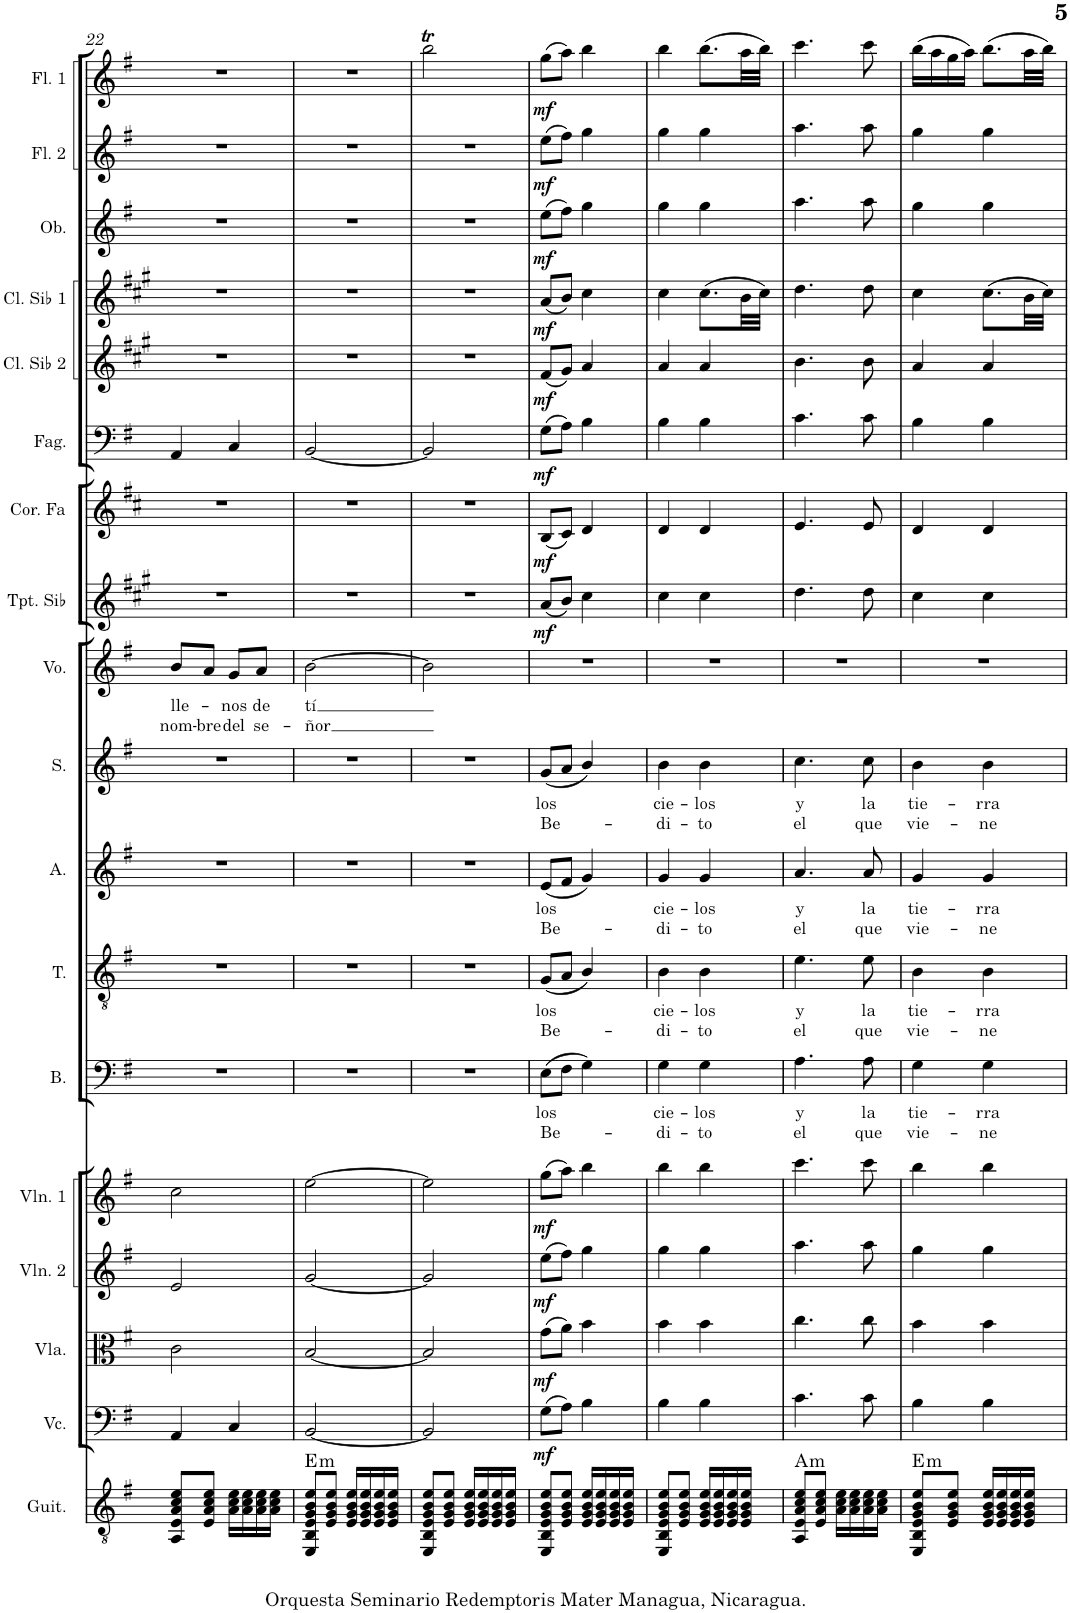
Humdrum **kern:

**kern	**harte	**kern	**dynam	**kern	**dynam	**kern	**dynam	**kern	**dynam	**kern	**text	**text	**kern	**text	**text	**kern	**text	**text	**kern	**text	**text	**kern	**text	**text	**kern	**dynam	**kern	**dynam	**kern	**dynam	**kern	**dynam	**kern	**dynam	**kern	**dynam	**kern	**dynam	**kern	**dynam
*part18	*part18	*part17	*part17	*part16	*part16	*part15	*part15	*part14	*part14	*part13	*part13	*part13	*part12	*part12	*part12	*part11	*part11	*part11	*part10	*part10	*part10	*part9	*part9	*part9	*part8	*part8	*part7	*part7	*part6	*part6	*part5	*part5	*part4	*part4	*part3	*part3	*part2	*part2	*part1	*part1
*staff18	*	*staff17	*staff17	*staff16	*staff16	*staff15	*staff15	*staff14	*staff14	*staff13	*staff13	*staff13	*staff12	*staff12	*staff12	*staff11	*staff11	*staff11	*staff10	*staff10	*staff10	*staff9	*staff9	*staff9	*staff8	*staff8	*staff7	*staff7	*staff6	*staff6	*staff5	*staff5	*staff4	*staff4	*staff3	*staff3	*staff2	*staff2	*staff1	*staff1
*I"Guitarra clásica	*	*I"Violonchelo	*	*I"Viola	*	*I"Violín 2	*	*I"Violín 1	*	*I"Bajo	*	*	*I"Tenor	*	*	*I"Alto	*	*	*I"Soprano	*	*	*I"Voz	*	*	*I"Trompeta en Sib	*	*I"Corno en Fa	*	*I"Fagot	*	*I"Clarinete en Sib 2	*	*I"Clarinete en Sib 1	*	*I"Oboe	*	*I"Flauta 2	*	*I"Flauta 1	*
*I'Guit.	*	*I'Vc.	*	*I'Vla.	*	*I'Vln. 2	*	*I'Vln. 1	*	*I'B.	*	*	*I'T.	*	*	*I'A.	*	*	*I'S.	*	*	*I'Vo.	*	*	*I'Tpt. Sib	*	*I'Cor. Fa	*	*I'Fag.	*	*I'Cl. Sib 2	*	*I'Cl. Sib 1	*	*I'Ob.	*	*I'Fl. 2	*	*I'Fl. 1	*
!!LO:PB:g=z
*clefGv2	*	*clefF4	*	*clefC3	*	*clefG2	*	*clefG2	*	*clefF4	*	*	*clefGv2	*	*	*clefG2	*	*	*clefG2	*	*	*clefG2	*	*	*clefG2	*	*clefG2	*	*clefF4	*	*clefG2	*	*clefG2	*	*clefG2	*	*clefG2	*	*clefG2	*
*	*	*	*	*	*	*	*	*	*	*	*	*	*	*	*	*	*	*	*	*	*	*	*	*	*Trd1c2	*	*Trd4c7	*	*	*	*Trd1c2	*	*Trd1c2	*	*	*	*	*	*	*
*k[f#]	*	*k[f#]	*	*k[f#]	*	*k[f#]	*	*k[f#]	*	*k[f#]	*	*	*k[f#]	*	*	*k[f#]	*	*	*k[f#]	*	*	*k[f#]	*	*	*k[f#c#g#]	*	*k[f#c#]	*	*k[f#]	*	*k[f#c#g#]	*	*k[f#c#g#]	*	*k[f#]	*	*k[f#]	*	*k[f#]	*
*M2/4	*	*M2/4	*	*M2/4	*	*M2/4	*	*M2/4	*	*M2/4	*	*	*M2/4	*	*	*M2/4	*	*	*M2/4	*	*	*M2/4	*	*	*M2/4	*	*M2/4	*	*M2/4	*	*M2/4	*	*M2/4	*	*M2/4	*	*M2/4	*	*M2/4	*
=22	=22	=22	=22	=22	=22	=22	=22	=22	=22	=22	=22	=22	=22	=22	=22	=22	=22	=22	=22	=22	=22	=22	=22	=22	=22	=22	=22	=22	=22	=22	=22	=22	=22	=22	=22	=22	=22	=22	=22	=22
!	!	!	!	!	!	!	!	!	!	!	!	!	!	!	!	!	!	!	!	!	!	!	!LO:LY:b	!LO:LY:b	!	!	!	!	!	!	!	!	!	!	!	!	!	!	!	!
8AA/ 8E/ 8A/ 8c/ 8e/L	.	4AA/	.	2c\	.	2e/	.	2cc\	.	2r	.	.	2r	.	.	2r	.	.	2r	.	.	8b/L	lle-	nom-	2r	.	2r	.	4AA/	.	2r	.	2r	.	2r	.	2r	.	2r	.
!	!	!	!	!	!	!	!	!	!	!	!	!	!	!	!	!	!	!	!	!	!	!	!	!LO:LY:b	!	!	!	!	!	!	!	!	!	!	!	!	!	!	!	!
8E/ 8A/ 8c/ 8e/J	.	.	.	.	.	.	.	.	.	.	.	.	.	.	.	.	.	.	.	.	.	8a/J	.	-bre	.	.	.	.	.	.	.	.	.	.	.	.	.	.	.	.
!	!	!	!	!	!	!	!	!	!	!	!	!	!	!	!	!	!	!	!	!	!	!	!LO:LY:b	!LO:LY:b	!	!	!	!	!	!	!	!	!	!	!	!	!	!	!	!
16A\ 16c\ 16e\LL	.	4C/	.	.	.	.	.	.	.	.	.	.	.	.	.	.	.	.	.	.	.	8g/L	-nos	del	.	.	.	.	4C/	.	.	.	.	.	.	.	.	.	.	.
16A\ 16c\ 16e\	.	.	.	.	.	.	.	.	.	.	.	.	.	.	.	.	.	.	.	.	.	.	.	.	.	.	.	.	.	.	.	.	.	.	.	.	.	.	.	.
!	!	!	!	!	!	!	!	!	!	!	!	!	!	!	!	!	!	!	!	!	!	!	!LO:LY:b	!LO:LY:b	!	!	!	!	!	!	!	!	!	!	!	!	!	!	!	!
16A\ 16c\ 16e\	.	.	.	.	.	.	.	.	.	.	.	.	.	.	.	.	.	.	.	.	.	8a/J	de	se-	.	.	.	.	.	.	.	.	.	.	.	.	.	.	.	.
16A\ 16c\ 16e\JJ	.	.	.	.	.	.	.	.	.	.	.	.	.	.	.	.	.	.	.	.	.	.	.	.	.	.	.	.	.	.	.	.	.	.	.	.	.	.	.	.
=23	=23	=23	=23	=23	=23	=23	=23	=23	=23	=23	=23	=23	=23	=23	=23	=23	=23	=23	=23	=23	=23	=23	=23	=23	=23	=23	=23	=23	=23	=23	=23	=23	=23	=23	=23	=23	=23	=23	=23	=23
!	!LO:H:kt=m	!	!	!	!	!	!	!	!	!	!	!	!	!	!	!	!	!	!	!	!	!	!LO:LY:b	!LO:LY:b	!	!	!	!	!	!	!	!	!	!	!	!	!	!	!	!
8EE/ 8BB/ 8E/ 8G/ 8B/ 8e/L	E:min	[2BB/	.	[2B/	.	[2g/	.	[2ee\	.	2r	.	.	2r	.	.	2r	.	.	2r	.	.	[2b\	tí	-ñor	2r	.	2r	.	[2BB/	.	2r	.	2r	.	2r	.	2r	.	2r	.
8E/ 8G/ 8B/ 8e/J	.	.	.	.	.	.	.	.	.	.	.	.	.	.	.	.	.	.	.	.	.	.	.	.	.	.	.	.	.	.	.	.	.	.	.	.	.	.	.	.
16E/ 16G/ 16B/ 16e/LL	.	.	.	.	.	.	.	.	.	.	.	.	.	.	.	.	.	.	.	.	.	.	.	.	.	.	.	.	.	.	.	.	.	.	.	.	.	.	.	.
16E/ 16G/ 16B/ 16e/	.	.	.	.	.	.	.	.	.	.	.	.	.	.	.	.	.	.	.	.	.	.	.	.	.	.	.	.	.	.	.	.	.	.	.	.	.	.	.	.
16E/ 16G/ 16B/ 16e/	.	.	.	.	.	.	.	.	.	.	.	.	.	.	.	.	.	.	.	.	.	.	.	.	.	.	.	.	.	.	.	.	.	.	.	.	.	.	.	.
16E/ 16G/ 16B/ 16e/JJ	.	.	.	.	.	.	.	.	.	.	.	.	.	.	.	.	.	.	.	.	.	.	.	.	.	.	.	.	.	.	.	.	.	.	.	.	.	.	.	.
=24	=24	=24	=24	=24	=24	=24	=24	=24	=24	=24	=24	=24	=24	=24	=24	=24	=24	=24	=24	=24	=24	=24	=24	=24	=24	=24	=24	=24	=24	=24	=24	=24	=24	=24	=24	=24	=24	=24	=24	=24
8EE/ 8BB/ 8E/ 8G/ 8B/ 8e/L	.	2BB/]	.	2B/]	.	2g/]	.	2ee\]	.	2r	.	.	2r	.	.	2r	.	.	2r	.	.	2b\]	.	.	2r	.	2r	.	2BB/]	.	2r	.	2r	.	2r	.	2r	.	2bbt\	.
8E/ 8G/ 8B/ 8e/J	.	.	.	.	.	.	.	.	.	.	.	.	.	.	.	.	.	.	.	.	.	.	.	.	.	.	.	.	.	.	.	.	.	.	.	.	.	.	.	.
16E/ 16G/ 16B/ 16e/LL	.	.	.	.	.	.	.	.	.	.	.	.	.	.	.	.	.	.	.	.	.	.	.	.	.	.	.	.	.	.	.	.	.	.	.	.	.	.	.	.
16E/ 16G/ 16B/ 16e/	.	.	.	.	.	.	.	.	.	.	.	.	.	.	.	.	.	.	.	.	.	.	.	.	.	.	.	.	.	.	.	.	.	.	.	.	.	.	.	.
16E/ 16G/ 16B/ 16e/	.	.	.	.	.	.	.	.	.	.	.	.	.	.	.	.	.	.	.	.	.	.	.	.	.	.	.	.	.	.	.	.	.	.	.	.	.	.	.	.
16E/ 16G/ 16B/ 16e/JJ	.	.	.	.	.	.	.	.	.	.	.	.	.	.	.	.	.	.	.	.	.	.	.	.	.	.	.	.	.	.	.	.	.	.	.	.	.	.	.	.
=25	=25	=25	=25	=25	=25	=25	=25	=25	=25	=25	=25	=25	=25	=25	=25	=25	=25	=25	=25	=25	=25	=25	=25	=25	=25	=25	=25	=25	=25	=25	=25	=25	=25	=25	=25	=25	=25	=25	=25	=25
!	!	!	!LO:DY:b	!	!LO:DY:b	!	!LO:DY:b	!	!LO:DY:b	!	!LO:LY:b	!LO:LY:b	!	!LO:LY:b	!LO:LY:b	!	!LO:LY:b	!LO:LY:b	!	!LO:LY:b	!LO:LY:b	!	!	!	!	!LO:DY:b	!	!LO:DY:b	!	!LO:DY:b	!	!LO:DY:b	!	!LO:DY:b	!	!LO:DY:b	!	!LO:DY:b	!	!LO:DY:b
8EE/ 8BB/ 8E/ 8G/ 8B/ 8e/L	.	(8G\L	mf	(8g\L	mf	(8ee\L	mf	(8gg\L	mf	(8E\L	los	Be-	(8G/L	los	Be-	(8e/L	los	Be-	(8g/L	los	Be-	2r	.	.	(8a/L	mf	(8B/L	mf	(8G\L	mf	(8f#/L	mf	(8a/L	mf	(8ee\L	mf	(8ee\L	mf	(8gg\L	mf
8E/ 8G/ 8B/ 8e/J	.	8A\J)	.	8a\J)	.	8ff#\J)	.	8aa\J)	.	8F#\J	.	.	8A/J	.	.	8f#/J	.	.	8a/J	.	.	.	.	.	8b/J)	.	8c#/J)	.	8A\J)	.	8g#/J)	.	8b/J)	.	8ff#\J)	.	8ff#\J)	.	8aa\J)	.
16E/ 16G/ 16B/ 16e/LL	.	4B\	.	4b\	.	4gg\	.	4bb\	.	4G\)	.	.	4B/)	.	.	4g/)	.	.	4b/)	.	.	.	.	.	4cc#\	.	4d/	.	4B\	.	4a/	.	4cc#\	.	4gg\	.	4gg\	.	4bb\	.
16E/ 16G/ 16B/ 16e/	.	.	.	.	.	.	.	.	.	.	.	.	.	.	.	.	.	.	.	.	.	.	.	.	.	.	.	.	.	.	.	.	.	.	.	.	.	.	.	.
16E/ 16G/ 16B/ 16e/	.	.	.	.	.	.	.	.	.	.	.	.	.	.	.	.	.	.	.	.	.	.	.	.	.	.	.	.	.	.	.	.	.	.	.	.	.	.	.	.
16E/ 16G/ 16B/ 16e/JJ	.	.	.	.	.	.	.	.	.	.	.	.	.	.	.	.	.	.	.	.	.	.	.	.	.	.	.	.	.	.	.	.	.	.	.	.	.	.	.	.
=26	=26	=26	=26	=26	=26	=26	=26	=26	=26	=26	=26	=26	=26	=26	=26	=26	=26	=26	=26	=26	=26	=26	=26	=26	=26	=26	=26	=26	=26	=26	=26	=26	=26	=26	=26	=26	=26	=26	=26	=26
!	!	!	!	!	!	!	!	!	!	!	!LO:LY:b	!LO:LY:b	!	!LO:LY:b	!LO:LY:b	!	!LO:LY:b	!LO:LY:b	!	!LO:LY:b	!LO:LY:b	!	!	!	!	!	!	!	!	!	!	!	!	!	!	!	!	!	!	!
8EE/ 8BB/ 8E/ 8G/ 8B/ 8e/L	.	4B\	.	4b\	.	4gg\	.	4bb\	.	4G\	cie-	-di-	4B\	cie-	-di-	4g/	cie-	-di-	4b\	cie-	-di-	2r	.	.	4cc#\	.	4d/	.	4B\	.	4a/	.	4cc#\	.	4gg\	.	4gg\	.	4bb\	.
8E/ 8G/ 8B/ 8e/J	.	.	.	.	.	.	.	.	.	.	.	.	.	.	.	.	.	.	.	.	.	.	.	.	.	.	.	.	.	.	.	.	.	.	.	.	.	.	.	.
!	!	!	!	!	!	!	!	!	!	!	!LO:LY:b	!LO:LY:b	!	!LO:LY:b	!LO:LY:b	!	!LO:LY:b	!LO:LY:b	!	!LO:LY:b	!LO:LY:b	!	!	!	!	!	!	!	!	!	!	!	!	!	!	!	!	!	!	!
16E/ 16G/ 16B/ 16e/LL	.	4B\	.	4b\	.	4gg\	.	4bb\	.	4G\	-los	-to	4B\	-los	-to	4g/	-los	-to	4b\	-los	-to	.	.	.	4cc#\	.	4d/	.	4B\	.	4a/	.	(8.cc#\L	.	4gg\	.	4gg\	.	(8.bb\L	.
16E/ 16G/ 16B/ 16e/	.	.	.	.	.	.	.	.	.	.	.	.	.	.	.	.	.	.	.	.	.	.	.	.	.	.	.	.	.	.	.	.	.	.	.	.	.	.	.	.
16E/ 16G/ 16B/ 16e/	.	.	.	.	.	.	.	.	.	.	.	.	.	.	.	.	.	.	.	.	.	.	.	.	.	.	.	.	.	.	.	.	.	.	.	.	.	.	.	.
16E/ 16G/ 16B/ 16e/JJ	.	.	.	.	.	.	.	.	.	.	.	.	.	.	.	.	.	.	.	.	.	.	.	.	.	.	.	.	.	.	.	.	32b\LL	.	.	.	.	.	32aa\LL	.
.	.	.	.	.	.	.	.	.	.	.	.	.	.	.	.	.	.	.	.	.	.	.	.	.	.	.	.	.	.	.	.	.	32cc#\JJJ)	.	.	.	.	.	32bb\JJJ)	.
=27	=27	=27	=27	=27	=27	=27	=27	=27	=27	=27	=27	=27	=27	=27	=27	=27	=27	=27	=27	=27	=27	=27	=27	=27	=27	=27	=27	=27	=27	=27	=27	=27	=27	=27	=27	=27	=27	=27	=27	=27
!	!LO:H:kt=m	!	!	!	!	!	!	!	!	!	!LO:LY:b	!LO:LY:b	!	!LO:LY:b	!LO:LY:b	!	!LO:LY:b	!LO:LY:b	!	!LO:LY:b	!LO:LY:b	!	!	!	!	!	!	!	!	!	!	!	!	!	!	!	!	!	!	!
8AA/ 8E/ 8A/ 8c/ 8e/L	A:min	4.c\	.	4.cc\	.	4.aa\	.	4.ccc\	.	4.A\	y	el	4.e\	y	el	4.a/	y	el	4.cc\	y	el	2r	.	.	4.dd\	.	4.e/	.	4.c\	.	4.b\	.	4.dd\	.	4.aa\	.	4.aa\	.	4.ccc\	.
8E/ 8A/ 8c/ 8e/J	.	.	.	.	.	.	.	.	.	.	.	.	.	.	.	.	.	.	.	.	.	.	.	.	.	.	.	.	.	.	.	.	.	.	.	.	.	.	.	.
16A\ 16c\ 16e\LL	.	.	.	.	.	.	.	.	.	.	.	.	.	.	.	.	.	.	.	.	.	.	.	.	.	.	.	.	.	.	.	.	.	.	.	.	.	.	.	.
16A\ 16c\ 16e\	.	.	.	.	.	.	.	.	.	.	.	.	.	.	.	.	.	.	.	.	.	.	.	.	.	.	.	.	.	.	.	.	.	.	.	.	.	.	.	.
!	!	!	!	!	!	!	!	!	!	!	!LO:LY:b	!LO:LY:b	!	!LO:LY:b	!LO:LY:b	!	!LO:LY:b	!LO:LY:b	!	!LO:LY:b	!LO:LY:b	!	!	!	!	!	!	!	!	!	!	!	!	!	!	!	!	!	!	!
16A\ 16c\ 16e\	.	8c\	.	8cc\	.	8aa\	.	8ccc\	.	8A\	la	que	8e\	la	que	8a/	la	que	8cc\	la	que	.	.	.	8dd\	.	8e/	.	8c\	.	8b\	.	8dd\	.	8aa\	.	8aa\	.	8ccc\	.
16A\ 16c\ 16e\JJ	.	.	.	.	.	.	.	.	.	.	.	.	.	.	.	.	.	.	.	.	.	.	.	.	.	.	.	.	.	.	.	.	.	.	.	.	.	.	.	.
=28	=28	=28	=28	=28	=28	=28	=28	=28	=28	=28	=28	=28	=28	=28	=28	=28	=28	=28	=28	=28	=28	=28	=28	=28	=28	=28	=28	=28	=28	=28	=28	=28	=28	=28	=28	=28	=28	=28	=28	=28
!	!LO:H:kt=m	!	!	!	!	!	!	!	!	!	!LO:LY:b	!LO:LY:b	!	!LO:LY:b	!LO:LY:b	!	!LO:LY:b	!LO:LY:b	!	!LO:LY:b	!LO:LY:b	!	!	!	!	!	!	!	!	!	!	!	!	!	!	!	!	!	!	!
8EE/ 8BB/ 8E/ 8G/ 8B/ 8e/L	E:min	4B\	.	4b\	.	4gg\	.	4bb\	.	4G\	tie-	vie-	4B\	tie-	vie-	4g/	tie-	vie-	4b\	tie-	vie-	2r	.	.	4cc#\	.	4d/	.	4B\	.	4a/	.	4cc#\	.	4gg\	.	4gg\	.	(16bb\LL	.
.	.	.	.	.	.	.	.	.	.	.	.	.	.	.	.	.	.	.	.	.	.	.	.	.	.	.	.	.	.	.	.	.	.	.	.	.	.	.	16aa\	.
8E/ 8G/ 8B/ 8e/J	.	.	.	.	.	.	.	.	.	.	.	.	.	.	.	.	.	.	.	.	.	.	.	.	.	.	.	.	.	.	.	.	.	.	.	.	.	.	16gg\	.
.	.	.	.	.	.	.	.	.	.	.	.	.	.	.	.	.	.	.	.	.	.	.	.	.	.	.	.	.	.	.	.	.	.	.	.	.	.	.	16aa\JJ)	.
!	!	!	!	!	!	!	!	!	!	!	!LO:LY:b	!LO:LY:b	!	!LO:LY:b	!LO:LY:b	!	!LO:LY:b	!LO:LY:b	!	!LO:LY:b	!LO:LY:b	!	!	!	!	!	!	!	!	!	!	!	!	!	!	!	!	!	!	!
16E/ 16G/ 16B/ 16e/LL	.	4B\	.	4b\	.	4gg\	.	4bb\	.	4G\	-rra	-ne	4B\	-rra	-ne	4g/	-rra	-ne	4b\	-rra	-ne	.	.	.	4cc#\	.	4d/	.	4B\	.	4a/	.	(8.cc#\L	.	4gg\	.	4gg\	.	(8.bb\L	.
16E/ 16G/ 16B/ 16e/	.	.	.	.	.	.	.	.	.	.	.	.	.	.	.	.	.	.	.	.	.	.	.	.	.	.	.	.	.	.	.	.	.	.	.	.	.	.	.	.
16E/ 16G/ 16B/ 16e/	.	.	.	.	.	.	.	.	.	.	.	.	.	.	.	.	.	.	.	.	.	.	.	.	.	.	.	.	.	.	.	.	.	.	.	.	.	.	.	.
16E/ 16G/ 16B/ 16e/JJ	.	.	.	.	.	.	.	.	.	.	.	.	.	.	.	.	.	.	.	.	.	.	.	.	.	.	.	.	.	.	.	.	32b\LL	.	.	.	.	.	32aa\LL	.
.	.	.	.	.	.	.	.	.	.	.	.	.	.	.	.	.	.	.	.	.	.	.	.	.	.	.	.	.	.	.	.	.	32cc#\JJJ)	.	.	.	.	.	32bb\JJJ)	.
=	=	=	=	=	=	=	=	=	=	=	=	=	=	=	=	=	=	=	=	=	=	=	=	=	=	=	=	=	=	=	=	=	=	=	=	=	=	=	=	=
*-	*-	*-	*-	*-	*-	*-	*-	*-	*-	*-	*-	*-	*-	*-	*-	*-	*-	*-	*-	*-	*-	*-	*-	*-	*-	*-	*-	*-	*-	*-	*-	*-	*-	*-	*-	*-	*-	*-	*-	*-
